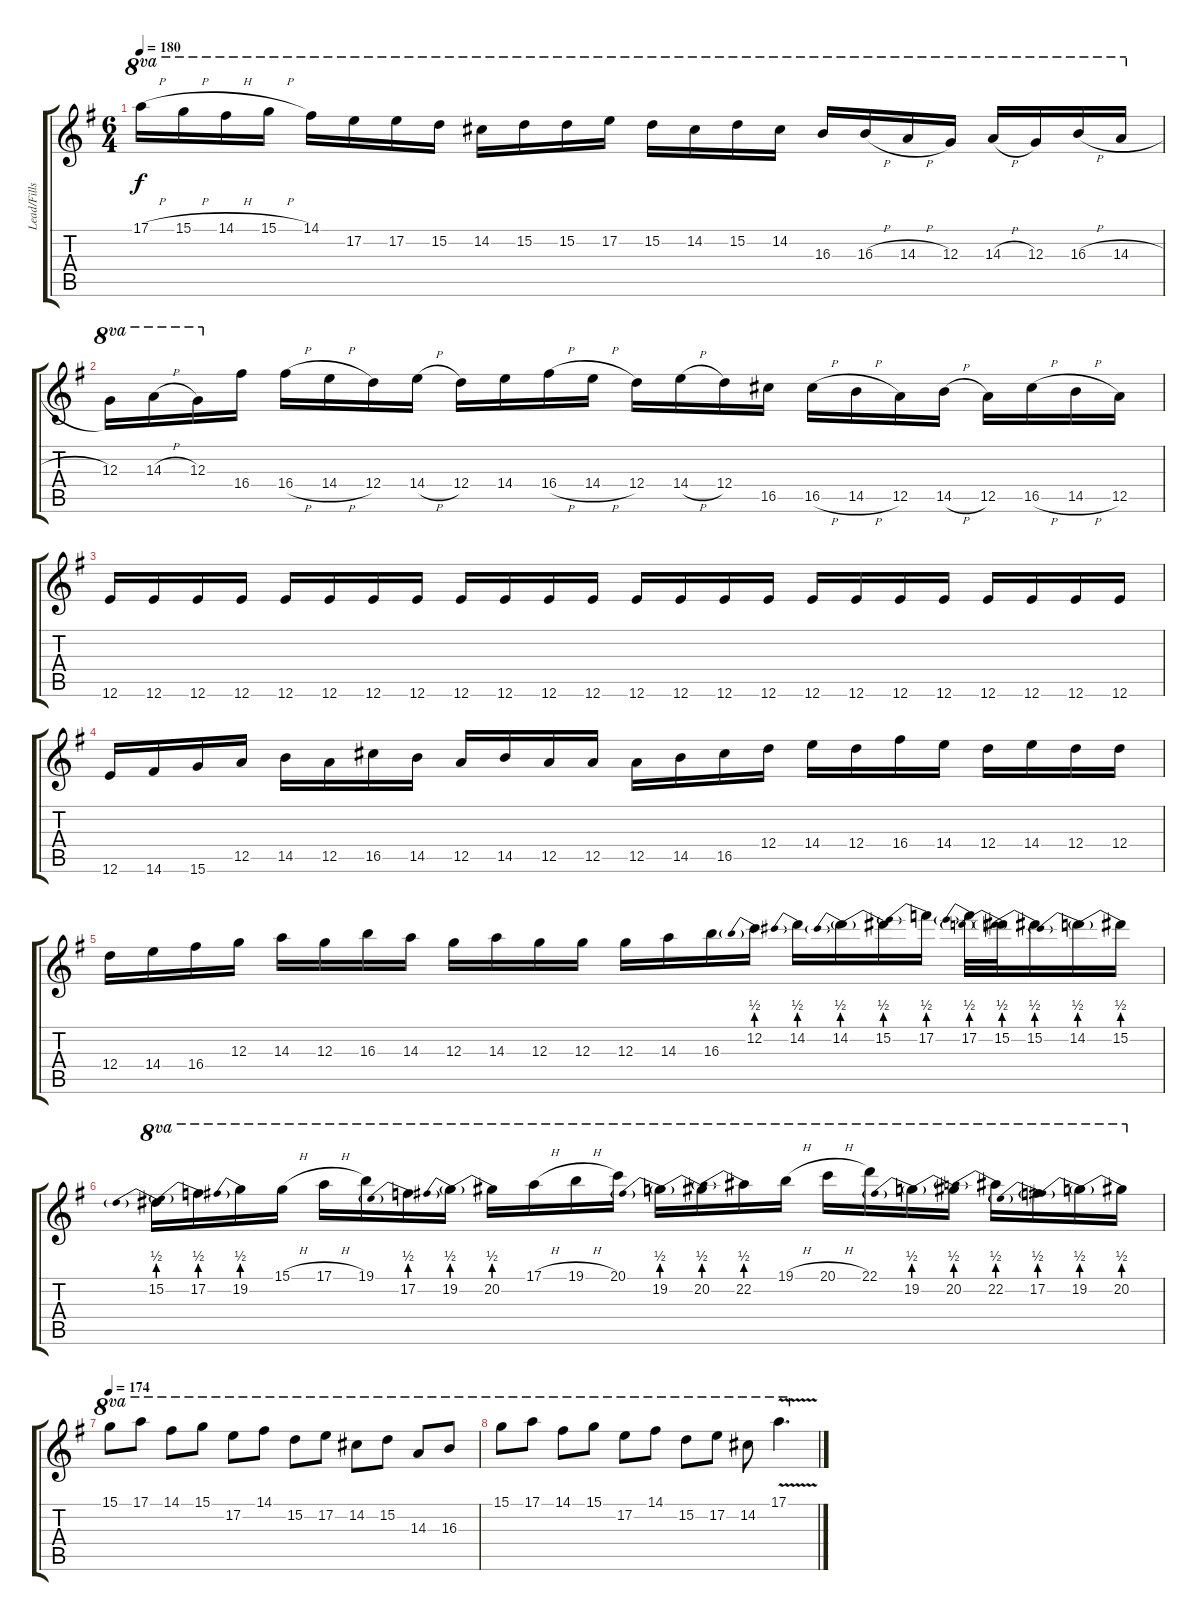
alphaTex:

\track ("Lead/Fills" "Lead/Fills") {instrument distortionguitar}
\staff {score tabs}
\tuning (E4 B3 G3 D3 A2 E2) {hide}
\ts (6 4)
\tempo 180
\clef g2
\ks g
17.1{h}.16{ot 8va dy f} 15.1{h}.16{ot 8va} 14.1{h}.16{ot 8va} 15.1{h}.16{ot 8va} 14.1.16{ot 8va} 17.2.16{ot 8va} 17.2.16{ot 8va} 15.2.16{ot 8va} 14.2.16{ot 8va} 15.2.16{ot 8va} 15.2.16{ot 8va} 17.2.16{ot 8va} 15.2.16{ot 8va} 14.2.16{ot 8va} 15.2.16{ot 8va} 14.2.16{ot 8va} 16.3.16{ot 8va} 16.3{h}.16{ot 8va} 14.3{h}.16{ot 8va} 12.3.16{ot 8va} 14.3{h}.16{ot 8va} 12.3.16{ot 8va} 16.3{h}.16{ot 8va} 14.3{h}.16{ot 8va} |
12.3.16{ot 8va} 14.3{h}.16{ot 8va} 12.3.16{ot 8va} 16.4.16 16.4{h}.16 14.4{h}.16 12.4.16 14.4{h}.16 12.4.16 14.4.16 16.4{h}.16 14.4{h}.16 12.4.16 14.4{h}.16 12.4.16 16.5.16 16.5{h}.16 14.5{h}.16 12.5.16 14.5{h}.16 12.5.16 16.5{h}.16 14.5{h}.16 12.5.16 |
12.6.16 12.6.16 12.6.16 12.6.16 12.6.16 12.6.16 12.6.16 12.6.16 12.6.16 12.6.16 12.6.16 12.6.16 12.6.16 12.6.16 12.6.16 12.6.16 12.6.16 12.6.16 12.6.16 12.6.16 12.6.16 12.6.16 12.6.16 12.6.16 |
12.6.16 14.6.16 15.6.16 12.5.16 14.5.16 12.5.16 16.5.16 14.5.16 12.5.16 14.5.16 12.5.16 12.5.16 12.5.16 14.5.16 16.5.16 12.4.16 14.4.16 12.4.16 16.4.16 14.4.16 12.4.16 14.4.16 12.4.16 12.4.16 |
12.4.16 14.4.16 16.4.16 12.3.16 14.3.16 12.3.16 16.3.16 14.3.16 12.3.16 14.3.16 12.3.16 12.3.16 12.3.16 14.3.16 16.3.16 12.2{be (prebend 0 2 60 2)}.16 14.2{be (prebend 0 2 60 2)}.16 14.2{be (prebend 0 2 60 2)}.16 15.2{be (prebend 0 2 60 2)}.16 17.2{be (prebend 0 2 60 2)}.16 17.2{be (prebend 0 2 60 2)}.32 15.2{be (prebend 0 2 60 2)}.32 15.2{be (prebend 0 2 60 2)}.16 14.2{be (prebend 0 2 60 2)}.16 15.2{be (prebend 0 2 60 2)}.16 |
15.2{be (prebend 0 2 60 2)}.16{ot 8va} 17.2{be (prebend 0 2 60 2)}.16{ot 8va} 19.2{be (prebend 0 2 60 2)}.16{ot 8va} 15.1{h}.16{ot 8va} 17.1{h}.16{ot 8va} 19.1.16{ot 8va} 17.2{be (prebend 0 2 60 2)}.16{ot 8va} 19.2{be (prebend 0 2 60 2)}.16{ot 8va} 20.2{be (prebend 0 2 60 2)}.16{ot 8va} 17.1{h}.16{ot 8va} 19.1{h}.16{ot 8va} 20.1.16{ot 8va} 19.2{be (prebend 0 2 60 2)}.16{ot 8va} 20.2{be (prebend 0 2 60 2)}.16{ot 8va} 22.2{be (prebend 0 2 60 2)}.16{ot 8va} 19.1{h}.16{ot 8va} 20.1{h}.16{ot 8va} 22.1.16{ot 8va} 19.2{be (prebend 0 2 60 2)}.16{ot 8va} 20.2{be (prebend 0 2 60 2)}.16{ot 8va} 22.2{be (prebend 0 2 60 2)}.16{ot 8va} 17.2{be (prebend 0 2 60 2)}.16{ot 8va} 19.2{be (prebend 0 2 60 2)}.16{ot 8va} 20.2{be (prebend 0 2 60 2)}.16{ot 8va} |
\tempo 174
15.1.8{ot 8va} 17.1.8{ot 8va} 14.1.8{ot 8va} 15.1.8{ot 8va} 17.2.8{ot 8va} 14.1.8{ot 8va} 15.2.8{ot 8va} 17.2.8{ot 8va} 14.2.8{ot 8va} 15.2.8{ot 8va} 14.3.8{ot 8va} 16.3.8{ot 8va} |
15.1.8{ot 8va} 17.1.8{ot 8va} 14.1.8{ot 8va} 15.1.8{ot 8va} 17.2.8{ot 8va} 14.1.8{ot 8va} 15.2.8{ot 8va} 17.2.8{ot 8va} 14.2.8{ot 8va} 17.1{v}.4{d ot 8va}
